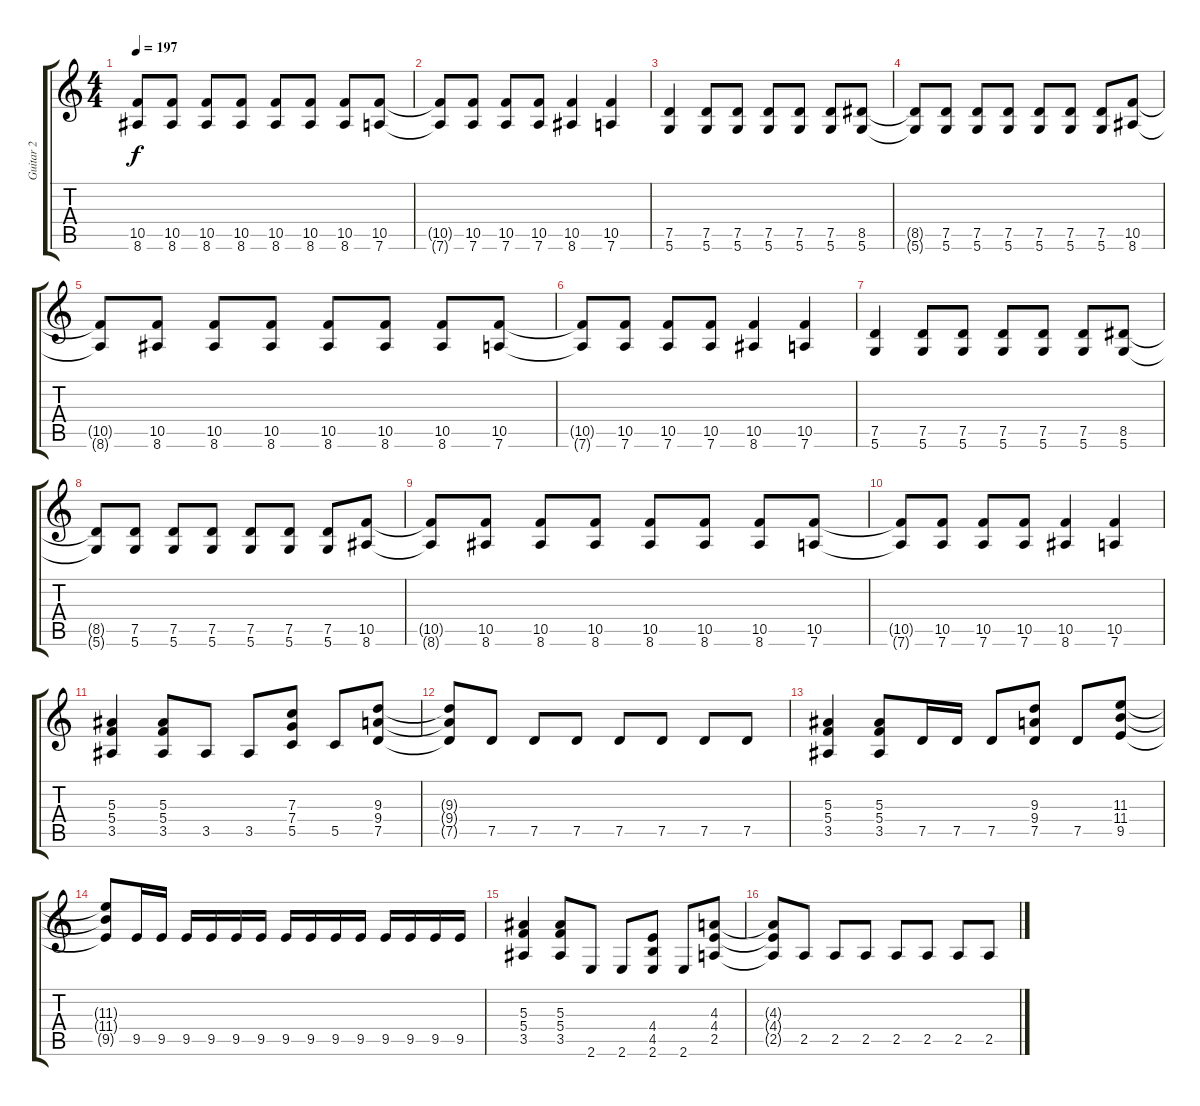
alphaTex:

\track ("Guitar 2" "Guitar 2") {instrument distortionguitar}
\staff {score tabs}
\tuning (D4 A3 F3 C3 G2 D2) {hide}
\ts (4 4)
\tempo 197
\clef g2
\ks c
(10.5{t} 8.6{t}).8{dy f} (10.5 8.6).8 (10.5 8.6).8 (10.5 8.6).8 (10.5 8.6).8 (10.5 8.6).8 (10.5 8.6).8 (10.5 7.6).8 |
(10.5{t} 7.6{t}).8 (10.5 7.6).8 (10.5 7.6).8 (10.5 7.6).8 (10.5 8.6).4 (10.5 7.6).4 |
(7.5 5.6).4 (7.5 5.6).8 (7.5 5.6).8 (7.5 5.6).8 (7.5 5.6).8 (7.5 5.6).8 (8.5 5.6).8 |
(8.5{t} 5.6{t}).8 (7.5 5.6).8 (7.5 5.6).8 (7.5 5.6).8 (7.5 5.6).8 (7.5 5.6).8 (7.5 5.6).8 (10.5 8.6).8 |
(10.5{t} 8.6{t}).8 (10.5 8.6).8 (10.5 8.6).8 (10.5 8.6).8 (10.5 8.6).8 (10.5 8.6).8 (10.5 8.6).8 (10.5 7.6).8 |
(10.5{t} 7.6{t}).8 (10.5 7.6).8 (10.5 7.6).8 (10.5 7.6).8 (10.5 8.6).4 (10.5 7.6).4 |
(7.5 5.6).4 (7.5 5.6).8 (7.5 5.6).8 (7.5 5.6).8 (7.5 5.6).8 (7.5 5.6).8 (8.5 5.6).8 |
(8.5{t} 5.6{t}).8 (7.5 5.6).8 (7.5 5.6).8 (7.5 5.6).8 (7.5 5.6).8 (7.5 5.6).8 (7.5 5.6).8 (10.5 8.6).8 |
(10.5{t} 8.6{t}).8 (10.5 8.6).8 (10.5 8.6).8 (10.5 8.6).8 (10.5 8.6).8 (10.5 8.6).8 (10.5 8.6).8 (10.5 7.6).8 |
(10.5{t} 7.6{t}).8 (10.5 7.6).8 (10.5 7.6).8 (10.5 7.6).8 (10.5 8.6).4 (10.5 7.6).4 |
(5.3 5.4 3.5).4 (5.3 5.4 3.5).8 3.5.8 3.5.8 (7.3 7.4 5.5).8 5.5.8 (9.3 9.4 7.5).8 |
(9.3{t} 9.4{t} 7.5{t}).8 7.5.8 7.5.8 7.5.8 7.5.8 7.5.8 7.5.8 7.5.8 |
(5.3 5.4 3.5).4 (5.3 5.4 3.5).8 7.5.16 7.5.16 7.5.8 (9.3 9.4 7.5).8 7.5.8 (11.3 11.4 9.5).8 |
(11.3{t} 11.4{t} 9.5{t}).8 9.5.16 9.5.16 9.5.16 9.5.16 9.5.16 9.5.16 9.5.16 9.5.16 9.5.16 9.5.16 9.5.16 9.5.16 9.5.16 9.5.16 |
(5.3 5.4 3.5).4 (5.3 5.4 3.5).8 2.6.8 2.6.8 (4.4 4.5 2.6).8 2.6.8 (4.3 4.4 2.5).8 |
(4.3{t} 4.4{t} 2.5{t}).8 2.5.8 2.5.8 2.5.8 2.5.8 2.5.8 2.5.8 2.5.8
